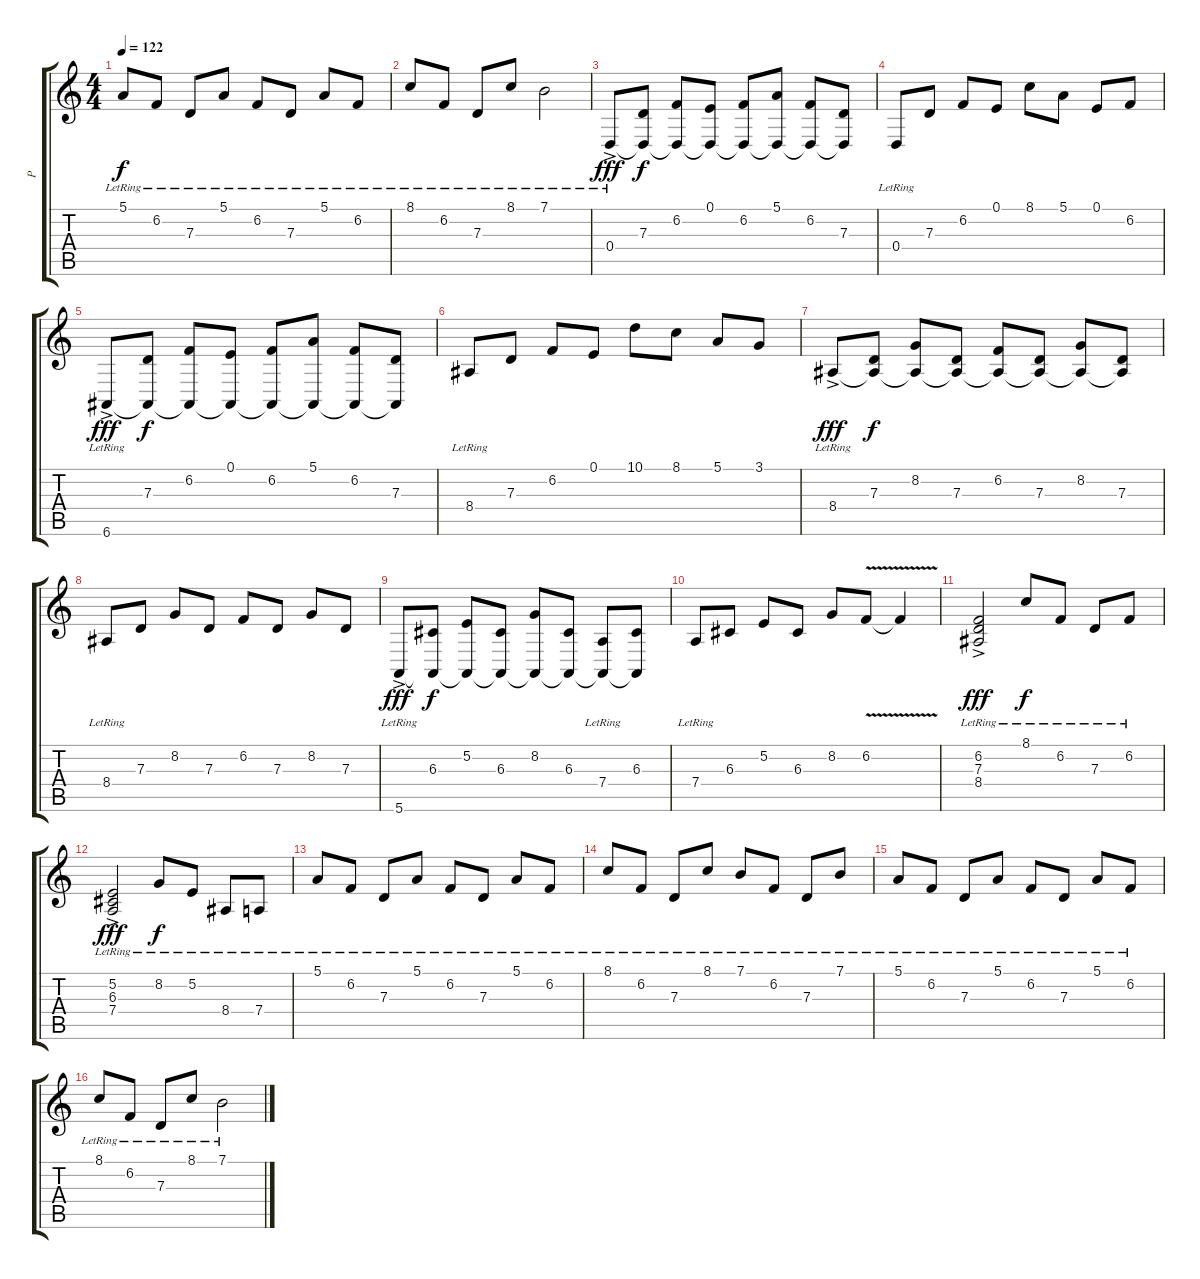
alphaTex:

\track ("P" "P") {instrument brightacousticpiano}
\staff {score tabs}
\tuning (E4 B3 G3 D3 A2 E2) {hide}
\ts (4 4)
\tempo 122
\clef g2
\ks c
5.1{lr}.8{dy f} 6.2{lr}.8 7.3{lr}.8 5.1{lr}.8 6.2{lr}.8 7.3{lr}.8 5.1{lr}.8 6.2{lr}.8 |
8.1{lr}.8 6.2{lr}.8 7.3{lr}.8 8.1{lr}.8 7.1{lr}.2 |
0.4{ac lr}.8{dy fff} (7.3 0.4{t}).8{dy f} (6.2 0.4{t}).8 (0.1 0.4{t}).8 (6.2 0.4{t}).8 (5.1 0.4{t}).8 (6.2 0.4{t}).8 (7.3 0.4{t}).8 |
0.4{lr}.8 7.3.8 6.2.8 0.1.8 8.1.8 5.1.8 0.1.8 6.2.8 |
6.6{ac lr}.8{dy fff} (7.3 6.6{t}).8{dy f} (6.2 6.6{t}).8 (0.1 6.6{t}).8 (6.2 6.6{t}).8 (5.1 6.6{t}).8 (6.2 6.6{t}).8 (7.3 6.6{t}).8 |
8.4{lr}.8 7.3.8 6.2.8 0.1.8 10.1.8 8.1.8 5.1.8 3.1.8 |
8.4{ac lr}.8{dy fff} (7.3 8.4{t}).8{dy f} (8.2 8.4{t}).8 (7.3 8.4{t}).8 (6.2 8.4{t}).8 (7.3 8.4{t}).8 (8.2 8.4{t}).8 (7.3 8.4{t}).8 |
8.4{lr}.8 7.3.8 8.2.8 7.3.8 6.2.8 7.3.8 8.2.8 7.3.8 |
5.6{ac lr}.8{dy fff} (6.3 5.6{t}).8{dy f} (5.2 5.6{t}).8 (6.3 5.6{t}).8 (8.2 5.6{t}).8 (6.3 5.6{t}).8 (7.4{lr} 5.6{t}).8 (6.3 5.6{t}).8 |
7.4{lr}.8 6.3.8 5.2.8 6.3.8 8.2.8 6.2{v}.8 6.2{t}.4 |
(6.2{ac lr} 7.3{ac lr} 8.4{ac lr}).2{dy fff} 8.1{lr}.8{dy f} 6.2{lr}.8 7.3{lr}.8 6.2{lr}.8 |
(5.2{ac lr} 6.3{ac lr} 7.4{ac lr}).2{dy fff} 8.2{lr}.8{dy f} 5.2{lr}.8 8.4{lr}.8 7.4{lr}.8 |
5.1{lr}.8 6.2{lr}.8 7.3{lr}.8 5.1{lr}.8 6.2{lr}.8 7.3{lr}.8 5.1{lr}.8 6.2{lr}.8 |
8.1{lr}.8 6.2{lr}.8 7.3{lr}.8 8.1{lr}.8 7.1{lr}.8 6.2{lr}.8 7.3{lr}.8 7.1{lr}.8 |
5.1{lr}.8 6.2{lr}.8 7.3{lr}.8 5.1{lr}.8 6.2{lr}.8 7.3{lr}.8 5.1{lr}.8 6.2{lr}.8 |
8.1{lr}.8 6.2{lr}.8 7.3{lr}.8 8.1{lr}.8 7.1{lr}.2
